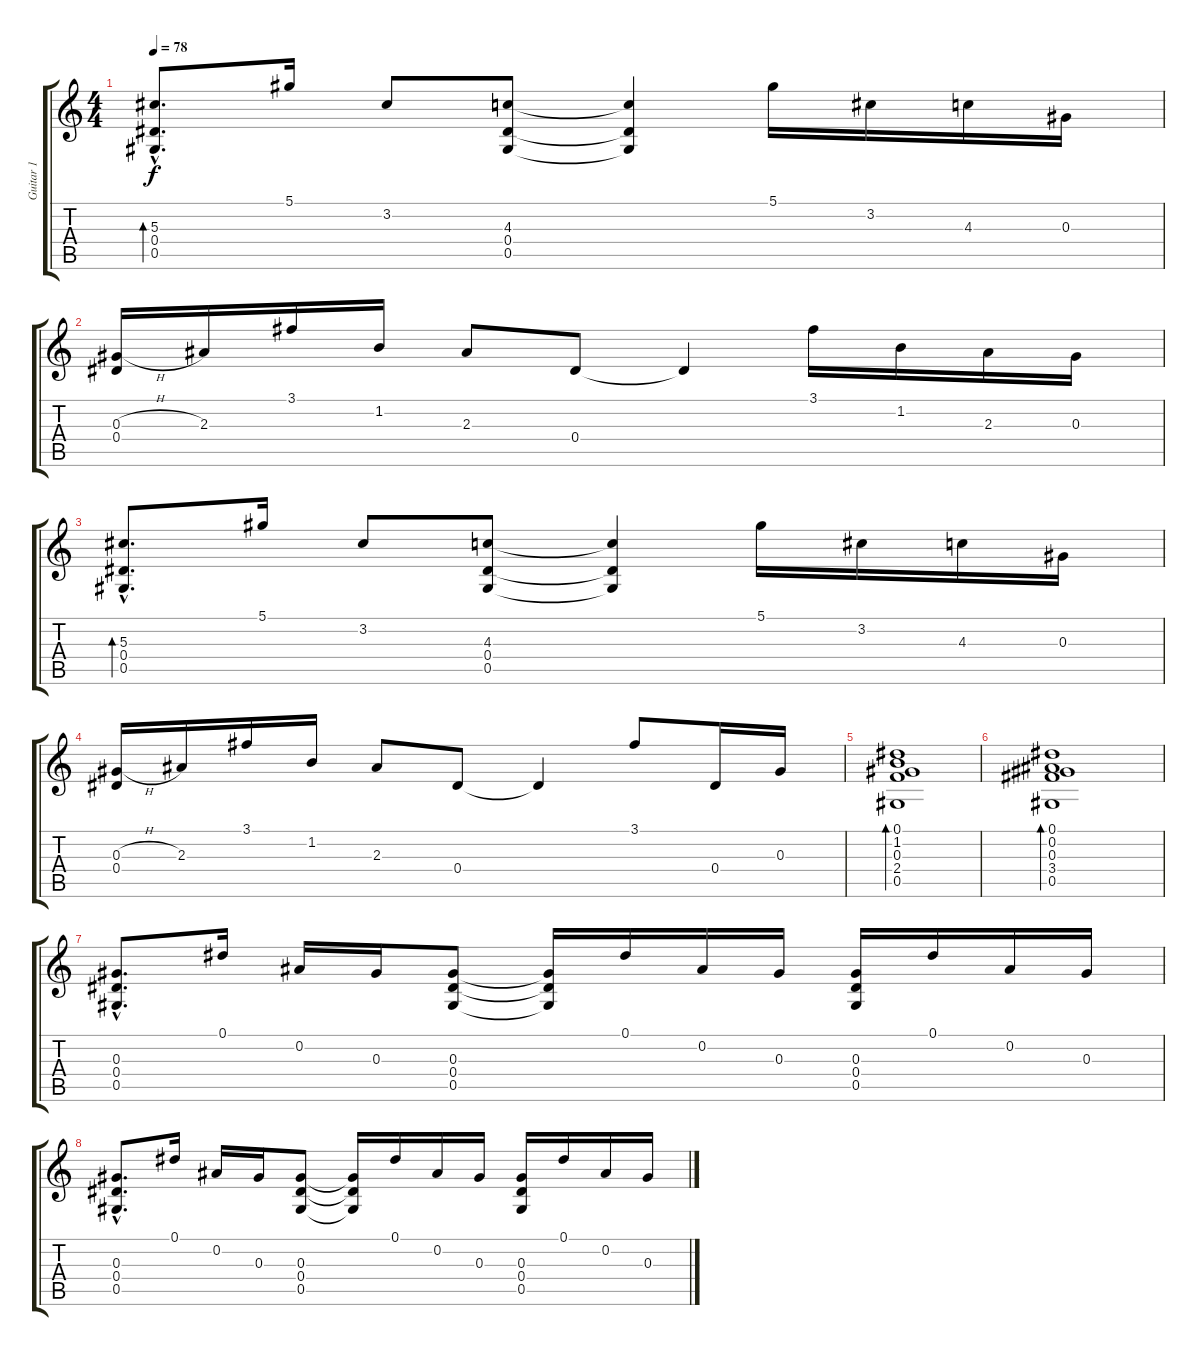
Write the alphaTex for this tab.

\track ("Guitar 1" "Guitar 1") {instrument electricguitarclean}
\staff {score tabs}
\tuning (Eb4 Bb3 Ab3 Eb3 Ab2 Ab2) {hide}
\ts (4 4)
\tempo 78
\clef g2
\ks c
(5.3{hac} 0.4{hac} 0.5{hac}).8{d bd 60 dy f} 5.1.16 3.2.8 (4.3 0.4 0.5).8 (4.3{t} 0.4{t} 0.5{t}).4 5.1.16 3.2.16 4.3.16 0.3.16 |
(0.3{h} 0.4).16 2.3.16 3.1.16 1.2.16 2.3.8 0.4.8 0.4{t}.4 3.1.16 1.2.16 2.3.16 0.3.16 |
(5.3{hac} 0.4{hac} 0.5{hac}).8{d bd 60} 5.1.16 3.2.8 (4.3 0.4 0.5).8 (4.3{t} 0.4{t} 0.5{t}).4 5.1.16 3.2.16 4.3.16 0.3.16 |
(0.3{h} 0.4).16 2.3.16 3.1.16 1.2.16 2.3.8 0.4.8 0.4{t}.4 3.1.8 0.4.16 0.3.16 |
(0.1 1.2 0.3 2.4 0.5).1{bd 60} |
(0.1 0.2 0.3 3.4 0.5).1{bd 60} |
(0.3{hac} 0.4{hac} 0.5{hac}).8{d} 0.1.16 0.2.16 0.3.16 (0.3 0.4 0.5).8 (0.3{t} 0.4{t} 0.5{t}).16 0.1.16 0.2.16 0.3.16 (0.3 0.4 0.5).16 0.1.16 0.2.16 0.3.16 |
(0.3{hac} 0.4{hac} 0.5{hac}).8{d} 0.1.16 0.2.16 0.3.16 (0.3 0.4 0.5).8 (0.3{t} 0.4{t} 0.5{t}).16 0.1.16 0.2.16 0.3.16 (0.3 0.4 0.5).16 0.1.16 0.2.16 0.3.16
